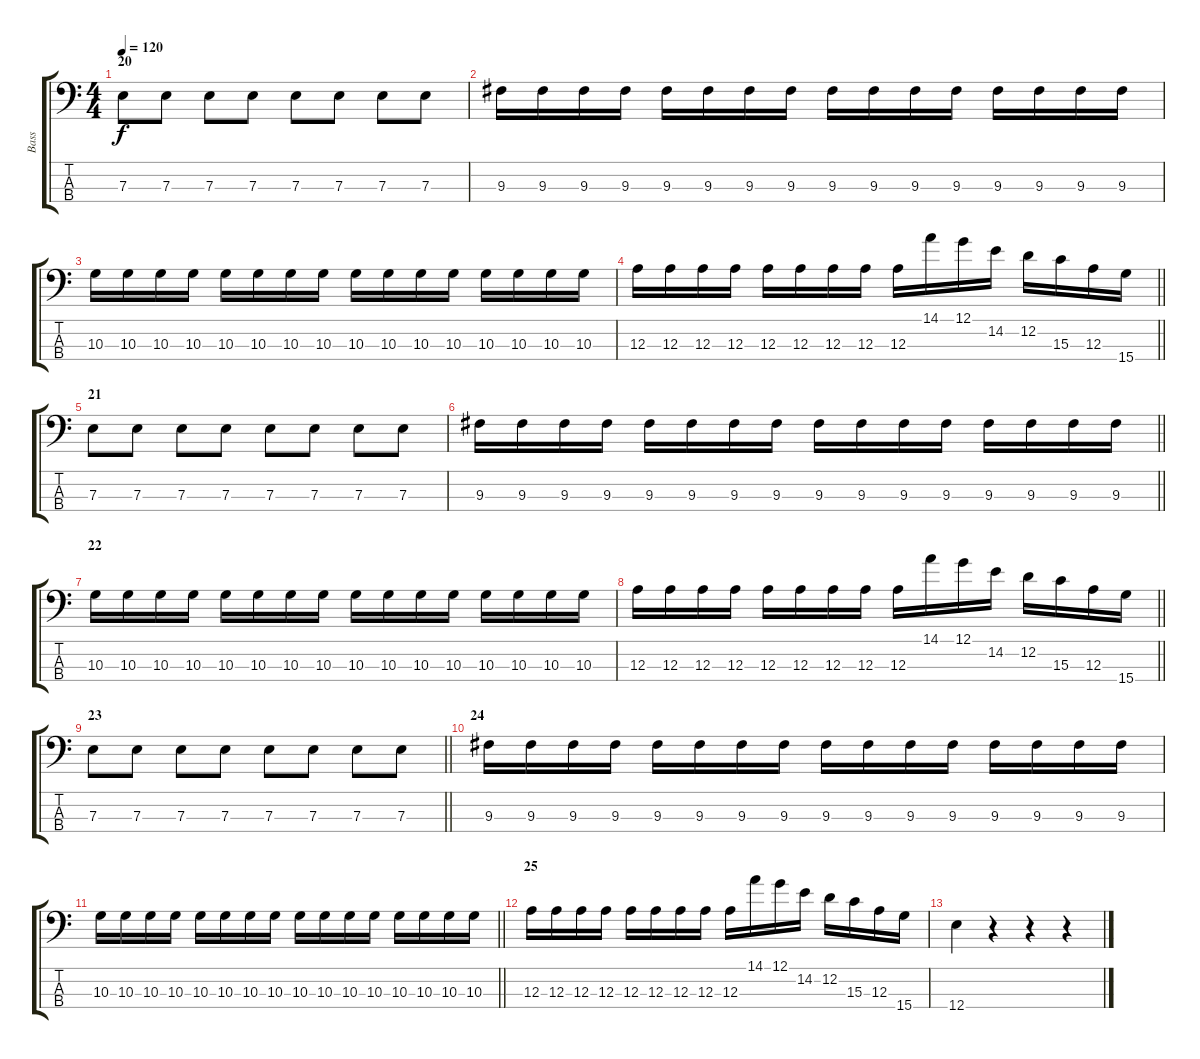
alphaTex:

\track ("Bass" "Bass") {instrument electricbassfinger}
\staff {score tabs}
\tuning (G2 D2 A1 E1) {hide}
\ts (4 4)
\section ("" "20")
\tempo 120
\clef f4
\ks c
7.3.8{dy f} 7.3.8 7.3.8 7.3.8 7.3.8 7.3.8 7.3.8 7.3.8 |
9.3.16 9.3.16 9.3.16 9.3.16 9.3.16 9.3.16 9.3.16 9.3.16 9.3.16 9.3.16 9.3.16 9.3.16 9.3.16 9.3.16 9.3.16 9.3.16 |
10.3.16 10.3.16 10.3.16 10.3.16 10.3.16 10.3.16 10.3.16 10.3.16 10.3.16 10.3.16 10.3.16 10.3.16 10.3.16 10.3.16 10.3.16 10.3.16 |
\barLineRight lightlight
12.3.16 12.3.16 12.3.16 12.3.16 12.3.16 12.3.16 12.3.16 12.3.16 12.3.16 14.1.16 12.1.16 14.2.16 12.2.16 15.3.16 12.3.16 15.4.16 |
\section ("" "21")
7.3.8 7.3.8 7.3.8 7.3.8 7.3.8 7.3.8 7.3.8 7.3.8 |
\barLineRight lightlight
9.3.16 9.3.16 9.3.16 9.3.16 9.3.16 9.3.16 9.3.16 9.3.16 9.3.16 9.3.16 9.3.16 9.3.16 9.3.16 9.3.16 9.3.16 9.3.16 |
\section ("" "22")
10.3.16 10.3.16 10.3.16 10.3.16 10.3.16 10.3.16 10.3.16 10.3.16 10.3.16 10.3.16 10.3.16 10.3.16 10.3.16 10.3.16 10.3.16 10.3.16 |
\barLineRight lightlight
12.3.16 12.3.16 12.3.16 12.3.16 12.3.16 12.3.16 12.3.16 12.3.16 12.3.16 14.1.16 12.1.16 14.2.16 12.2.16 15.3.16 12.3.16 15.4.16 |
\section ("" "23")
\barLineRight lightlight
7.3.8 7.3.8 7.3.8 7.3.8 7.3.8 7.3.8 7.3.8 7.3.8 |
\section ("" "24")
9.3.16 9.3.16 9.3.16 9.3.16 9.3.16 9.3.16 9.3.16 9.3.16 9.3.16 9.3.16 9.3.16 9.3.16 9.3.16 9.3.16 9.3.16 9.3.16 |
\barLineRight lightlight
10.3.16 10.3.16 10.3.16 10.3.16 10.3.16 10.3.16 10.3.16 10.3.16 10.3.16 10.3.16 10.3.16 10.3.16 10.3.16 10.3.16 10.3.16 10.3.16 |
\section ("" "25")
12.3.16 12.3.16 12.3.16 12.3.16 12.3.16 12.3.16 12.3.16 12.3.16 12.3.16 14.1.16 12.1.16 14.2.16 12.2.16 15.3.16 12.3.16 15.4.16 |
12.4.4 r.4 r.4 r.4
